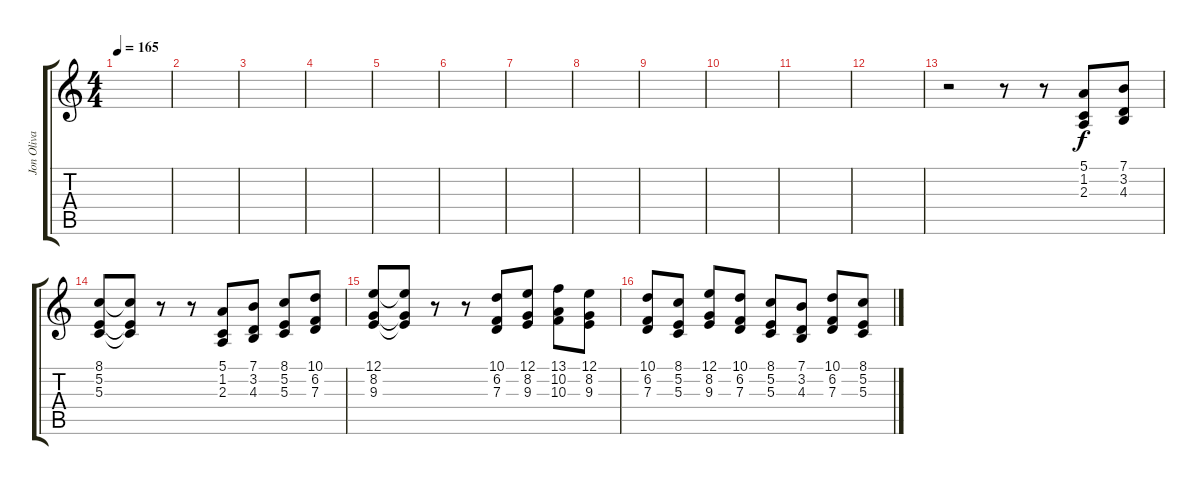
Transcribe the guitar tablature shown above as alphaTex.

\track ("Jon Oliva" "Jon Oliva") {instrument stringensemble1}
\staff {score tabs}
\tuning (E4 B3 G3 D3 A2 E2) {hide}
\ts (4 4)
\tempo 165
\clef g2
\ks c
|
|
|
|
|
|
|
|
|
|
|
|
r.2{volume 14} r.8 r.8 (5.1 1.2 2.3).8 (7.1 3.2 4.3).8 |
(8.1 5.2 5.3).8 (8.1{t} 5.2{t} 5.3{t}).8 r.8 r.8 (5.1 1.2 2.3).8 (7.1 3.2 4.3).8 (8.1 5.2 5.3).8 (10.1 6.2 7.3).8 |
(12.1 8.2 9.3).8 (12.1{t} 8.2{t} 9.3{t}).8 r.8 r.8 (10.1 6.2 7.3).8 (12.1 8.2 9.3).8 (13.1 10.2 10.3).8 (12.1 8.2 9.3).8 |
(10.1 6.2 7.3).8 (8.1 5.2 5.3).8 (12.1 8.2 9.3).8 (10.1 6.2 7.3).8 (8.1 5.2 5.3).8 (7.1 3.2 4.3).8 (10.1 6.2 7.3).8 (8.1 5.2 5.3).8
